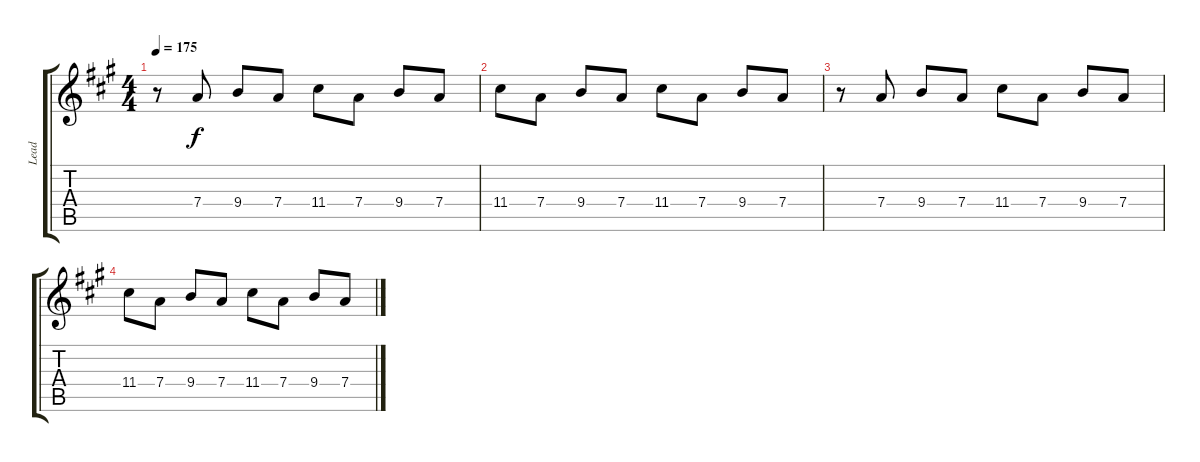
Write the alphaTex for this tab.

\track ("Lead" "Lead") {instrument distortionguitar}
\staff {score tabs}
\tuning (E4 B3 G3 D3 A2 D2) {hide}
\ts (4 4)
\tempo 175
\clef g2
\ks f#minor
r.8{dy f instrument distortionguitar} 7.4.8 9.4.8 7.4.8 11.4.8 7.4.8 9.4.8 7.4.8 |
11.4.8 7.4.8 9.4.8 7.4.8 11.4.8 7.4.8 9.4.8 7.4.8 |
r.8{instrument distortionguitar} 7.4.8 9.4.8 7.4.8 11.4.8 7.4.8 9.4.8 7.4.8 |
11.4.8 7.4.8 9.4.8 7.4.8 11.4.8 7.4.8 9.4.8 7.4.8
